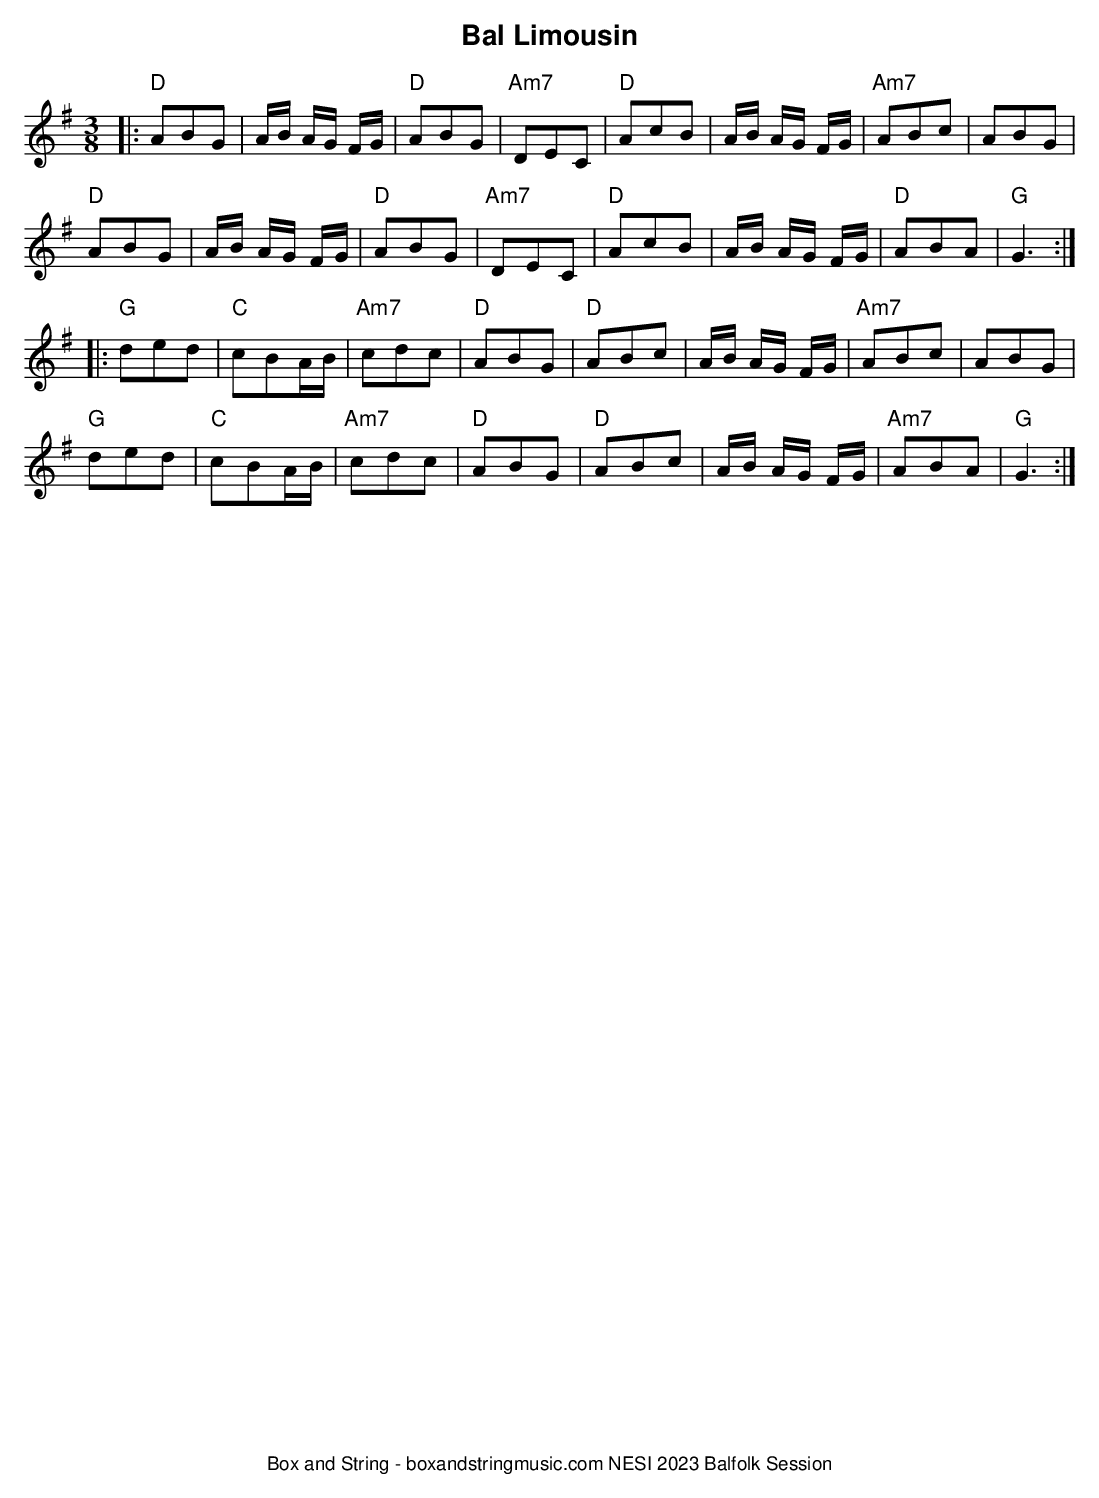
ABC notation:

X:1
T:Bal Limousin
M:3/8
L:1/8
K:G
|:"D"ABG|A/B/ A/G/ F/G/|"D"ABG|"Am7"DEC|"D"AcB|A/B/ A/G/ F/G/|"Am7"ABc|ABG|
"D"ABG|A/B/ A/G/ F/G/|"D"ABG|"Am7"DEC|"D"AcB|A/B/ A/G/ F/G/|"D"ABA|"G"G3:|
|:"G"ded|"C"cBA/B/|"Am7"cdc|"D"ABG|"D"ABc|A/B/ A/G/ F/G/|"Am7"ABc|ABG|
"G"ded|"C"cBA/B/|"Am7"cdc|"D"ABG|"D"ABc|A/B/ A/G/ F/G/|"Am7"ABA|"G"G3:|
